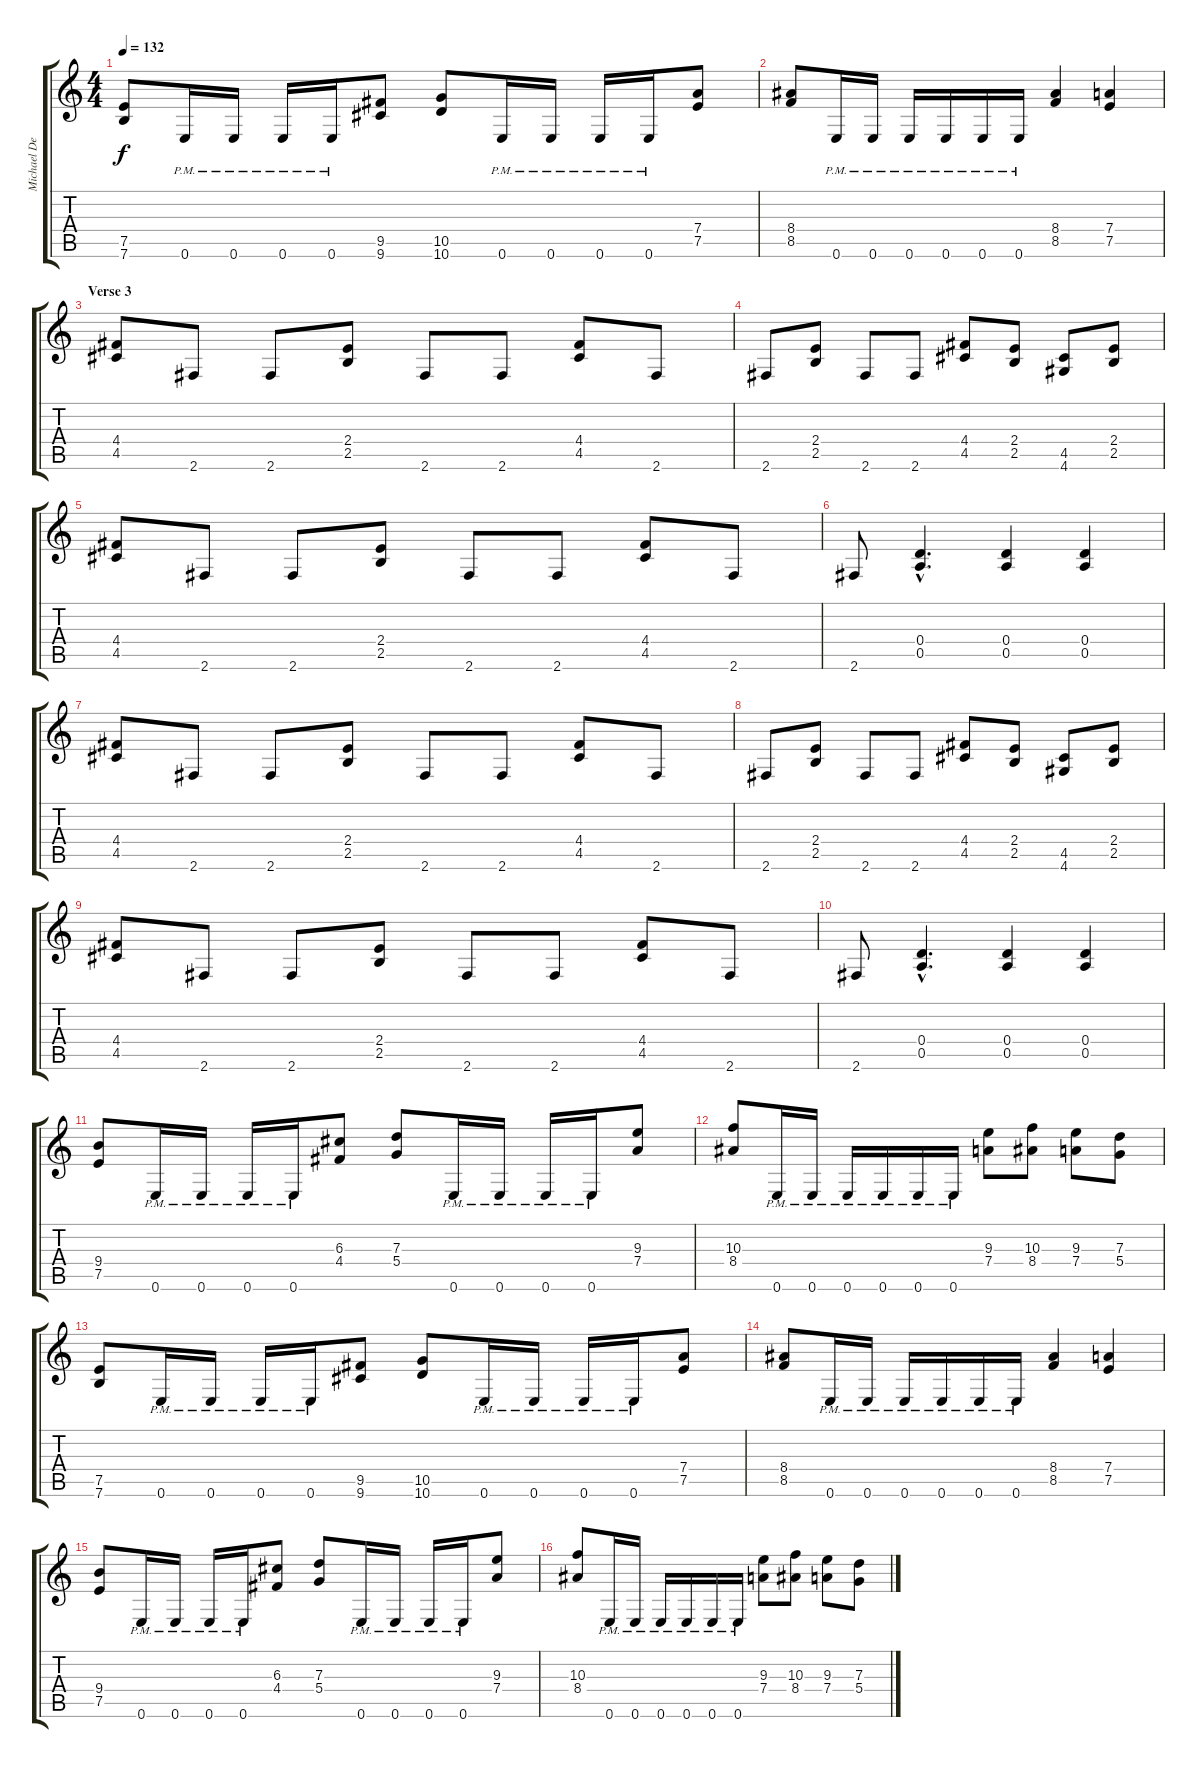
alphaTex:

\track ("Michael Denner" "Michael De") {instrument overdrivenguitar}
\staff {score tabs}
\tuning (E4 B3 G3 D3 A2 E2) {hide}
\ts (4 4)
\tempo 132
\clef g2
\ks c
(7.5 7.6).8{dy f} 0.6{pm}.16 0.6{pm}.16 0.6{pm}.16 0.6{pm}.16 (9.5 9.6).8 (10.5 10.6).8 0.6{pm}.16 0.6{pm}.16 0.6{pm}.16 0.6{pm}.16 (7.4 7.5).8 |
(8.4 8.5).8 0.6{pm}.16 0.6{pm}.16 0.6{pm}.16 0.6{pm}.16 0.6{pm}.16 0.6{pm}.16 (8.4 8.5).4 (7.4 7.5).4 |
\section ("" "Verse 3")
(4.4 4.5).8 2.6.8 2.6.8 (2.4 2.5).8 2.6.8 2.6.8 (4.4 4.5).8 2.6.8 |
2.6.8 (2.4 2.5).8 2.6.8 2.6.8 (4.4 4.5).8 (2.4 2.5).8 (4.5 4.6).8 (2.4 2.5).8 |
(4.4 4.5).8 2.6.8 2.6.8 (2.4 2.5).8 2.6.8 2.6.8 (4.4 4.5).8 2.6.8 |
2.6.8 (0.4{hac} 0.5{hac}).4{d} (0.4 0.5).4 (0.4 0.5).4 |
(4.4 4.5).8 2.6.8 2.6.8 (2.4 2.5).8 2.6.8 2.6.8 (4.4 4.5).8 2.6.8 |
2.6.8 (2.4 2.5).8 2.6.8 2.6.8 (4.4 4.5).8 (2.4 2.5).8 (4.5 4.6).8 (2.4 2.5).8 |
(4.4 4.5).8 2.6.8 2.6.8 (2.4 2.5).8 2.6.8 2.6.8 (4.4 4.5).8 2.6.8 |
2.6.8 (0.4{hac} 0.5{hac}).4{d} (0.4 0.5).4 (0.4 0.5).4 |
(9.4 7.5).8 0.6{pm}.16 0.6{pm}.16 0.6{pm}.16 0.6{pm}.16 (6.3 4.4).8 (7.3 5.4).8 0.6{pm}.16 0.6{pm}.16 0.6{pm}.16 0.6{pm}.16 (9.3 7.4).8 |
(10.3 8.4).8 0.6{pm}.16 0.6{pm}.16 0.6{pm}.16 0.6{pm}.16 0.6{pm}.16 0.6{pm}.16 (9.3 7.4).8 (10.3 8.4).8 (9.3 7.4).8 (7.3 5.4).8 |
(7.5 7.6).8 0.6{pm}.16 0.6{pm}.16 0.6{pm}.16 0.6{pm}.16 (9.5 9.6).8 (10.5 10.6).8 0.6{pm}.16 0.6{pm}.16 0.6{pm}.16 0.6{pm}.16 (7.4 7.5).8 |
(8.4 8.5).8 0.6{pm}.16 0.6{pm}.16 0.6{pm}.16 0.6{pm}.16 0.6{pm}.16 0.6{pm}.16 (8.4 8.5).4 (7.4 7.5).4 |
(9.4 7.5).8 0.6{pm}.16 0.6{pm}.16 0.6{pm}.16 0.6{pm}.16 (6.3 4.4).8 (7.3 5.4).8 0.6{pm}.16 0.6{pm}.16 0.6{pm}.16 0.6{pm}.16 (9.3 7.4).8 |
(10.3 8.4).8 0.6{pm}.16 0.6{pm}.16 0.6{pm}.16 0.6{pm}.16 0.6{pm}.16 0.6{pm}.16 (9.3 7.4).8 (10.3 8.4).8 (9.3 7.4).8 (7.3 5.4).8
